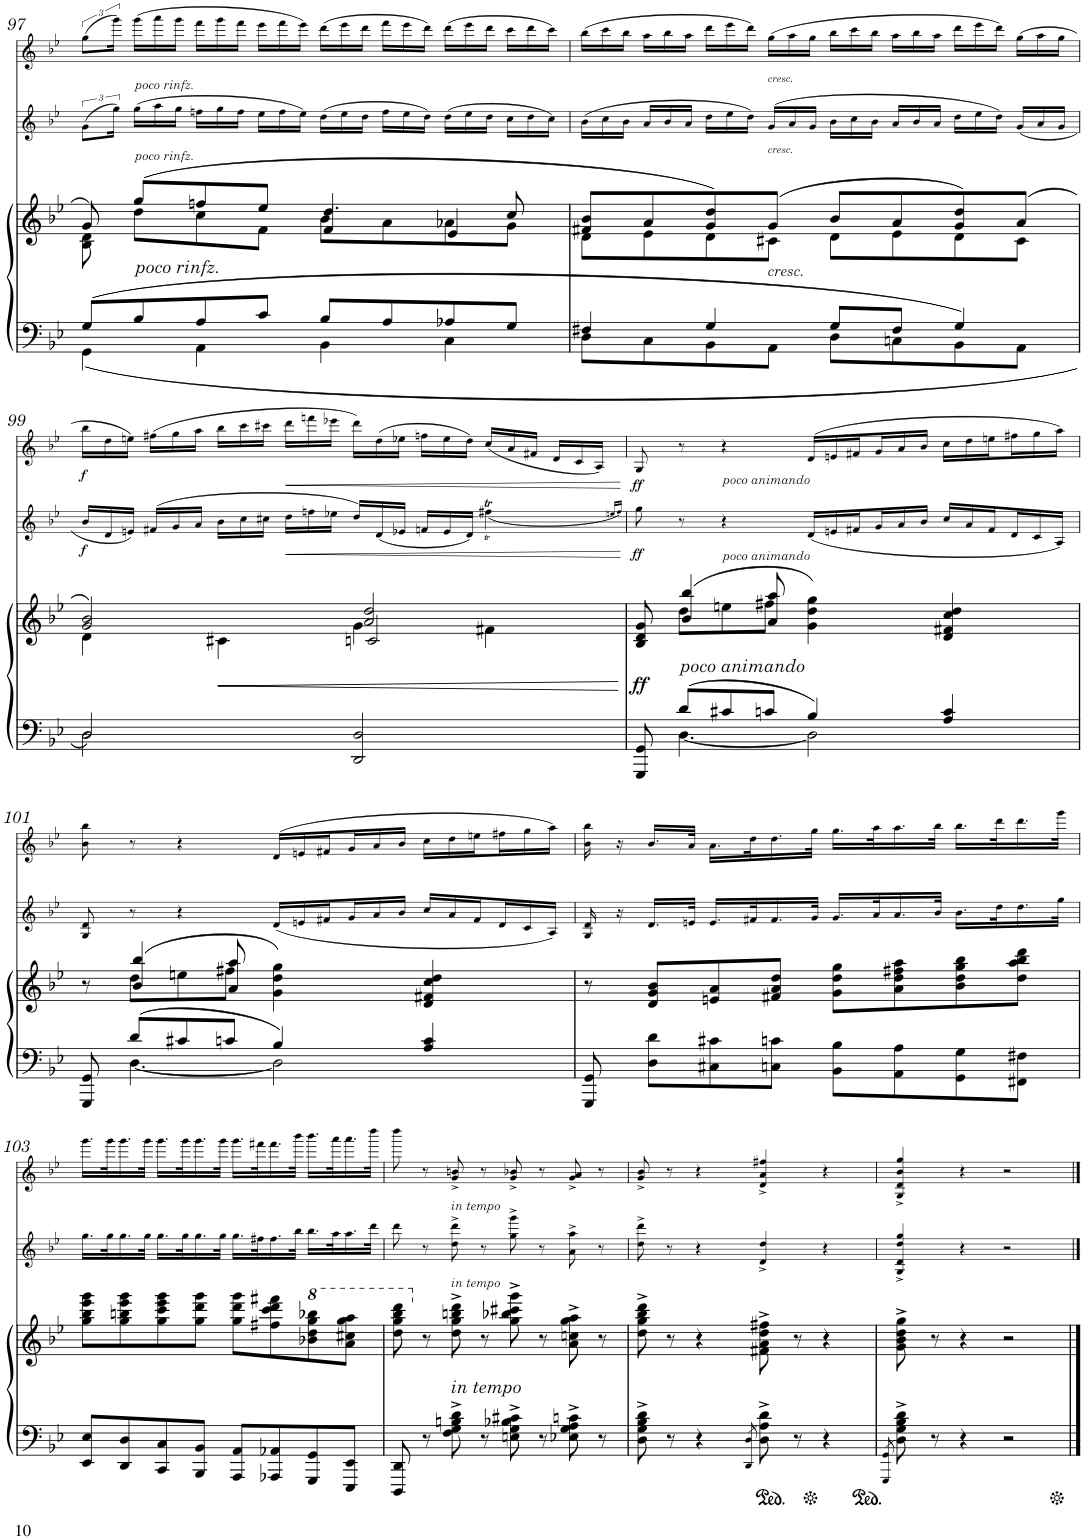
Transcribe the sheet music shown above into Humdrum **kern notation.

**kern	**kern	**dynam	**kern	**dynam	**kern	**dynam
*part3	*part3	*part3	*part2	*part2	*part1	*part1
*staff4	*staff3	*staff3/4	*staff2	*staff2	*staff1	*staff1
*I"Piano.	*	*	*I"Violin II.	*	*I"Violin I.	*
*I'Pno	*	*	*I'Vln	*	*I'Vln	*
!!LO:PB:g=z
*clefF4	*clefG2	*	*clefG2	*	*clefG2	*
*k[b-e-]	*k[b-e-]	*	*k[b-e-]	*	*k[b-e-]	*
*M4/4	*M4/4	*	*M4/4	*	*M4/4	*
*met(c)	*met(c)	*	*met(c)	*	*met(c)	*
=97	=97	=97	=97	=97	=97	=97
*^	*^	*	*	*	*	*
*	*	*	*^	*	*	*	*	*
8G/L	4GG\	8g'~/	8B-\'~ 8d\'~	2ryy	.	(12g'~\L	.	(12gg'~\L	.
.	.	.	.	.	.	24gg\Jk)	.	24ggg\Jk)	.
*	*	*	*	*	*	*Xbrackettup	*	*Xbrackettup	*
!	!	!	!	!	!	!	!	!LO:TX:b:i:t=poco rinfz.	!
!	!	!	!	!	!	!LO:TX:b:i:t=poco rinfz.	!	!	!
!	!	!LO:TX:b:i:t=poco rinfz.	!	!	!	!	!	!	!
8B-/	.	(8gg/L	8dd\L	.	.	(24gg\LL	.	(24ggg\LL	.
.	.	.	.	.	.	24aa\	.	24aaa\	.
.	.	.	.	.	.	24gg\JJ	.	24ggg\JJ	.
8A/	4AA\	8ffn/	8cc\	.	.	24ffn\LL	.	24fff\LL	.
.	.	.	.	.	.	24gg\	.	24ggg\	.
.	.	.	.	.	.	24ff\JJ	.	24fff\JJ	.
8c/J	.	8ee-/J	8f\J	.	.	24ee-\LL	.	24eee-\LL	.
.	.	.	.	.	.	24ff\	.	24fff\	.
.	.	.	.	.	.	24ee-\JJ)	.	24eee-\JJ)	.
8B-/L	4BB-\	4.dd/	8b-\L	4f/	.	(24dd\LL	.	(24ddd\LL	.
.	.	.	.	.	.	24ee-\	.	24eee-\	.
.	.	.	.	.	.	24dd\JJ	.	24ddd\JJ	.
8A/	.	.	8a\	.	.	24ff\LL	.	24fff\LL	.
.	.	.	.	.	.	24ee-\	.	24eee-\	.
.	.	.	.	.	.	24dd\JJ)	.	24ddd\JJ)	.
8A-X/	4C\	.	8a-X\	4e-/	.	(24dd\LL	.	(24ddd\LL	.
.	.	.	.	.	.	24ee-\	.	24eee-\	.
.	.	.	.	.	.	24dd\JJ	.	24ddd\JJ	.
8G/J	.	8cc/	8g\J	.	.	24cc\LL	.	24ccc\LL	.
.	.	.	.	.	.	24dd\	.	24ddd\	.
.	.	.	.	.	.	24cc\JJ)	.	24ccc\JJ)	.
*	*	*	*v	*v	*	*	*	*	*
=98	=98	=98	=98	=98	=98	=98	=98	=98
4F#X/	8D\L	8f#X/ 8b-/L	8d\L	.	(24b-\LL	.	(24bb-\LL	.
.	.	.	.	.	24cc\	.	24ccc\	.
.	.	.	.	.	24b-\JJ	.	24bb-\JJ	.
.	8C\	8a/	8e-\	.	24a/LL	.	24aa\LL	.
.	.	.	.	.	24b-/	.	24bb-\	.
.	.	.	.	.	24a/JJ	.	24aa\JJ	.
4G/	8BB-\	8g/ 8dd/)	8d\	.	24dd\LL	.	24ddd\LL	.
.	.	.	.	.	24ee-\	.	24eee-\	.
.	.	.	.	.	24dd\JJ)	.	24ddd\JJ)	.
!	!	!	!	!	!	!	!LO:TX:b:i:t=cresc.	!
!	!	!	!	!	!LO:TX:b:i:t=cresc.	!	!	!
!	!	!LO:TX:b:i:t=cresc.	!	!	!	!	!	!
.	8AA\J	(8g/J	8c#X\J	.	(24g/LL	.	(24gg\LL	.
.	.	.	.	.	24a/	.	24aa\	.
.	.	.	.	.	24g/JJ	.	24gg\JJ	.
8G/L	8D\L	8b-/L	8d\L	.	24b-\LL	.	24bb-\LL	.
.	.	.	.	.	24cc\	.	24ccc\	.
.	.	.	.	.	24b-\JJ	.	24bb-\JJ	.
8F#/J	8Cn\	8a/	8e-\	.	24a/LL	.	24aa\LL	.
.	.	.	.	.	24b-/	.	24bb-\	.
.	.	.	.	.	24a/JJ	.	24aa\JJ	.
4G/	8BB-\	8g/ 8dd/)	8d\	.	24dd\LL	.	24ddd\LL	.
.	.	.	.	.	24ee-\	.	24eee-\	.
.	.	.	.	.	24dd\JJ)	.	24ddd\JJ)	.
.	8AA\J	(8a/J	8c#\J	.	(24g/LL	.	(24gg\LL	.
.	.	.	.	.	24a/	.	24aa\	.
.	.	.	.	.	24g/JJ	.	24gg\JJ	.
!!LO:LB:g=z
=99	=99	=99	=99	=99	=99	=99	=99	=99
*	*	*	*^	*	*^	*	*	*
!	!	!	!	!	!	!	!	!LO:DY:b	!	!LO:DY:b
2D/	2D\	2g/ 2b-/)	4d\	2ryy	.	24b-/LL	2.ryy	f	24bb-\LL	f
.	.	.	.	.	.	24d/	.	.	24dd\	.
.	.	.	.	.	.	24en/JJ)	.	.	24een\JJ)	.
.	.	.	.	.	.	(24f#X/LL	.	.	(24ff#X\LL	.
.	.	.	.	.	.	24g/	.	.	24gg\	.
.	.	.	.	.	.	24a/JJ	.	.	24aa\JJ	.
.	.	.	4c#X\	.	.	24b-\LL	.	.	24bb-\LL	.
.	.	.	.	.	.	24cc\	.	.	24ccc\	.
.	.	.	.	.	.	24cc#X\JJ	.	.	24ccc#X\JJ	.
!	!	!	!	!	!	!	!	!LO:HP:b	!	!LO:HP:b
.	.	.	.	.	.	24dd\LL	.	<	24ddd\LL	<
.	.	.	.	.	.	24ffn\	.	.	24fffn\	.
.	.	.	.	.	.	24ee-X\JJ	.	.	24eee-X\JJ	.
2DD/ 2D/	2ryy	2a/ 2dd/	4g\	2cn/	.	24dd'~/LL)	.	.	24ddd'~\LL)	.
.	.	.	.	.	.	(24d/	.	.	(24dd\	.
.	.	.	.	.	.	24e-X/JJ	.	.	24ee-X\JJ	.
.	.	.	.	.	.	24fn/LL	.	.	24ffn\LL	.
.	.	.	.	.	.	24e-/	.	.	24ee-\	.
.	.	.	.	.	.	24d/JJ)	.	.	24dd\JJ)	.
.	.	.	4f#X\	.	.	(<4ff#Xt\	8.ff#t!	.	(24cc/LL	.
.	.	.	.	.	.	.	.	.	24a/	.
.	.	.	.	.	.	.	.	.	24f#X/JJ	.
.	.	.	.	.	.	.	.	.	24d/LL	.
.	.	.	.	.	.	.	.	.	24c/	.
.	.	.	.	.	.	.	32ee!	.	.	.
.	.	.	.	.	.	.	.	.	24A/JJ)	.
.	.	.	.	.	.	.	32ff#!	.	.	.
*v	*v	*	*	*	*	*v	*v	*	*	*
*	*v	*v	*v	*	*	*	*	*
.	.	.	16qeen/LL	.	.	.
.	.	.	16qff#/JJ)	.	.	.
.	.	.	.	[	.	[
=100	=100	=100	=100	=100	=100	=100
*^	*^	*	*	*	*	*
!	!	!	!	!LO:DY:b	!	!LO:DY:b	!	!LO:DY:b
8GGG/'~ 8GG/'~	8ryy	8B-/'~ 8d/'~ 8g/'~	8ryy	ff	8gg'~\	ff	8G'~/	ff
!	!	!LO:TX:b:i:t=poco animando	!	!	!	!	!	!
8d/L	[4.D\	(4b-/ 4bb-/	8dd\L	.	8r	.	8r	.
!	!	!	!	!	!	!	!LO:TX:b:i:t=poco animando	!
!	!	!	!	!	!LO:TX:b:i:t=poco animando	!	!	!
8c#X/	.	.	8een\	.	4r	.	4r	.
8cn/J	.	8a/ 8aa/	8ff#X\J	.	.	.	.	.
4B-/	2D\]	4g\ 4dd\ 4gg\)	2ryy	.	(24d/LL	.	(24d/LL	.
.	.	.	.	.	24en/	.	24en/	.
.	.	.	.	.	24f#X/J	.	24f#X/J	.
.	.	.	.	.	24g/L	.	24g/L	.
.	.	.	.	.	24a/	.	24a/	.
.	.	.	.	.	24b-/JJ	.	24b-/JJ	.
4A/ 4c/	.	4d/ 4f#X/ 4cc/ 4dd/	.	.	24cc/LL	.	24cc\LL	.
.	.	.	.	.	24a/	.	24dd\	.
.	.	.	.	.	24f#/J	.	24een\J	.
.	.	.	.	.	24d/L	.	24ff#X\L	.
.	.	.	.	.	24c/	.	24gg\	.
.	.	.	.	.	24A/JJ)	.	24aa\JJ)	.
!!LO:LB:g=z
=101	=101	=101	=101	=101	=101	=101	=101	=101
8GGG/'~ 8GG/'~	8ryy	8r	8ryy	.	8G/'~ 8d/'~	.	8b-\'~ 8bb-\'~	.
8d/L	[4.D\	(4b-/ 4bb-/	8dd\L	.	8r	.	8r	.
8c#X/	.	.	8een\	.	4r	.	4r	.
8cn/J	.	8a/ 8aa/	8ff#X\J	.	.	.	.	.
4B-/	2D\]	4g\ 4dd\ 4gg\)	2ryy	.	(24d/LL	.	(24d/LL	.
.	.	.	.	.	24en/	.	24en/	.
.	.	.	.	.	24f#X/J	.	24f#X/J	.
.	.	.	.	.	24g/L	.	24g/L	.
.	.	.	.	.	24a/	.	24a/	.
.	.	.	.	.	24b-/JJ	.	24b-/JJ	.
4A/ 4c/	.	4d/ 4f#X/ 4cc/ 4dd/	.	.	24cc/LL	.	24cc\LL	.
.	.	.	.	.	24a/	.	24dd\	.
.	.	.	.	.	24f#/J	.	24een\J	.
.	.	.	.	.	24d/L	.	24ff#X\L	.
.	.	.	.	.	24c/	.	24gg\	.
.	.	.	.	.	24A/JJ)	.	24aa\JJ)	.
*v	*v	*	*	*	*	*	*	*
*	*v	*v	*	*	*	*	*
=102	=102	=102	=102	=102	=102	=102
8GGG/'~ 8GG/'~	8r	.	16G/ 16d/	.	16b-\ 16bb-\	.
.	.	.	16r	.	16r	.
8D\'~ 8d\'~L	8d/'~ 8g/'~ 8b-/'~L	.	16.d'~/LL	.	16.b-'~/LL	.
.	.	.	32en/JJk	.	32a/JJk	.
8C#X\'~ 8c#X\'~	8en/'~ 8a/'~	.	16.e'~/LL	.	16.a'~\LL	.
.	.	.	32f#X/K	.	32dd\K	.
8Cn\'~ 8cn\'~J	8f#X/'~ 8a/'~ 8dd/'~J	.	16.f#'~/	.	16.dd'~\	.
.	.	.	32g/JJk	.	32gg\JJk	.
8BB-\'~ 8B-\'~L	8g\'~ 8dd\'~ 8gg\'~L	.	16.g'~/LL	.	16.gg'~\LL	.
.	.	.	32a/K	.	32aa\K	.
8AA\'~ 8A\'~	8a\'~ 8dd\'~ 8ff#X\'~ 8aa\'~	.	16.a'~/	.	16.aa'~\	.
.	.	.	32b-/JJk	.	32bb-\JJk	.
8GG\'~ 8G\'~	8b-\'~ 8dd\'~ 8gg\'~ 8bb-\'~	.	16.b-'~\LL	.	16.bb-'~\LL	.
.	.	.	32dd\K	.	32ddd\K	.
8FF#X\'~ 8F#X\'~J	8dd\'~ 8aa\'~ 8bb-\'~ 8ddd\'~J	.	16.dd'~\	.	16.ddd'~\	.
.	.	.	32gg\JJk	.	32ggg\JJk	.
!!LO:LB:g=z
=103	=103	=103	=103	=103	=103	=103
8EE-/'~ 8E-/'~L	8gg\'~ 8bb-\'~ 8eee-\'~ 8ggg\'~L	.	16.gg'~\LL	.	16.ggg'~\LL	.
.	.	.	32gg\K	.	32ggg\K	.
8DD/'~ 8D/'~	8gg\'~ 8bbn\'~ 8eee-\'~ 8ggg\'~	.	16.gg'~\	.	16.ggg'~\	.
.	.	.	32gg\JJk	.	32ggg\JJk	.
8CC/'~ 8C/'~	8gg\'~ 8ccc\'~ 8eee-\'~ 8ggg\'~	.	16.gg'~\LL	.	16.ggg'~\LL	.
.	.	.	32gg\K	.	32ggg\K	.
8BBB-/'~ 8BB-/'~J	8gg\'~ 8ddd\'~ 8ggg\'~J	.	16.gg'~\	.	16.ggg'~\	.
.	.	.	32gg\JJk	.	32ggg\JJk	.
8AAA/'~ 8AA/'~L	8gg\'~ 8ddd\'~ 8ggg\'~L	.	16.gg'~\LL	.	16.ggg'~\LL	.
.	.	.	32ff#X\K	.	32fff#X\K	.
8AAA-X/'~ 8AA-X/'~	8ff#X\'~ 8ccc\'~ 8ddd\'~ 8fff#X\'~	.	16.ff#'~\	.	16.fff#'~\	.
.	.	.	32bb-\JJk	.	32bbb-\JJk	.
*	*8va	*	*	*	*	*
8GGG/'~ 8GG/'~	8bb-X\'~ 8ddd\'~ 8ggg\'~ 8bbb-X\'~	.	16.bb-'~\LL	.	16.bbb-'~\LL	.
.	.	.	32aa\K	.	32aaa\K	.
8EEE-/'~ 8EE-/'~J	8aa\'~ 8ccc#X\'~ 8ggg\'~ 8aaa\'~J	.	16.aa'~\	.	16.aaa'~\	.
.	.	.	32ddd\JJk	.	32dddd\JJk	.
=104	=104	=104	=104	=104	=104	=104
8DDD/^^ 8DD/^^	8ddd\^^ 8ggg\^^ 8bbb-\^^ 8dddd\^^	.	8ddd^^\	.	8dddd^^\	.
*	*X8va	*	*	*	*	*
8r	8r	.	8r	.	8r	.
!	!	!	!	!	!LO:TX:b:i:t=in tempo	!
!	!	!	!LO:TX:b:i:t=in tempo	!	!	!
!	!LO:TX:b:i:t=in tempo	!	!	!	!	!
8F\^ 8G\^ 8Bn\^ 8d\^	8dd\^ 8gg\^ 8bbn\^ 8ddd\^	.	8dd\^ 8ddd\^	.	8g/^ 8bn/^	.
8r	8r	.	8r	.	8r	.
8En\^ 8G\^ 8B-X\^ 8c#X\^	8gg\^ 8bb-X\^ 8ccc#X\^ 8ggg\^	.	8gg\^ 8ggg\^	.	8g/^ 8b-X/^	.
8r	8r	.	8r	.	8r	.
8E-X\^ 8G\^ 8A\^ 8cn\^	8a\^ 8ccn\^ 8gg\^ 8aa\^	.	8a\^ 8aa\^	.	8g/^ 8a/^	.
8r	8r	.	8r	.	8r	.
=105	=105	=105	=105	=105	=105	=105
*^	*	*	*^	*	*^	*
8D\^ 8G\^ 8B-\^ 8d\^	8ryy	8dd\^ 8gg\^ 8bb-\^ 8ddd\^	.	8dd\^ 8ddd\^	8ryy	.	8g/^ 8b-/^	8ryy	.
8r	8ryy	8r	.	8r	8ryy	.	8r	8ryy	.
4r	8ryy	4r	.	4r	4ryy	.	4r	8..ryy	.
.	16.ryy	.	.	.	.	.	.	.	.
.	32DD! 32D!	.	.	.	.	.	.	[32d	.
8qDD/ 8qD/	.	.	.	.	.	.	.	.	.
8D\^> 8A\^> 8d\^>	8D! 8A! 8d!	8f#X\^ 8a\^ 8dd\^ 8ff#X\^	.	4d/^ 4dd/^	4ryy	.	4d/^ 4a/^ 4ff#X/^	16d!] [16a! [16ff#!	.
.	.	.	.	.	.	.	.	16a!_^ 16ff#!_^	.
8r	8ryy	8r	.	.	.	.	.	8a!] 8ff#!]	.
4r	8.ryy	4r	.	4r	8ryy	.	4r	8ryy	.
*	*	*	*	*	*brackettup	*	*	*brackettup	*
.	.	.	.	.	12ryy	.	.	12ryy	.
.	16GGG! 16GG!	.	.	.	.	.	.	.	.
.	.	.	.	.	[24G! [24d!	.	.	[24G! [24d!	.
=106	=106	=106	=106	=106	=106	=106	=106	=106	=106
8qGGG/ 8qGG/	.	.	.	.	.	.	.	.	.
8D\^> 8G\^> 8B-\^> 8d\^>	8D! 8G! 8B-! 8d!	8g\^ 8b-\^ 8dd\^ 8gg\^	.	4G/^ 4d/^ 4dd/^ 4gg/^	16G!]^ 16d!]^ [16dd!^ [16gg!^	.	4G/^ 4d/^ 4b-/^ 4gg/^	16G!]^ 16d!]^ [16b-!^ [16gg!^	.
.	.	.	.	.	16dd!_ 16gg!_	.	.	16b-!_ 16gg!_	.
8r	8ryy	8r	.	.	8dd!] 8gg!]	.	.	8b-!] 8gg!]	.
4r	4ryy	4r	.	4r	4ryy	.	4r	4ryy	.
2r	2ryy	2r	.	2r	2ryy	.	2r	2ryy	.
*	*	*	*	*v	*v	*	*	*	*
*v	*v	*	*	*	*	*v	*v	*
==	==	==	==	==	==	==
*-	*-	*-	*-	*-	*-	*-
